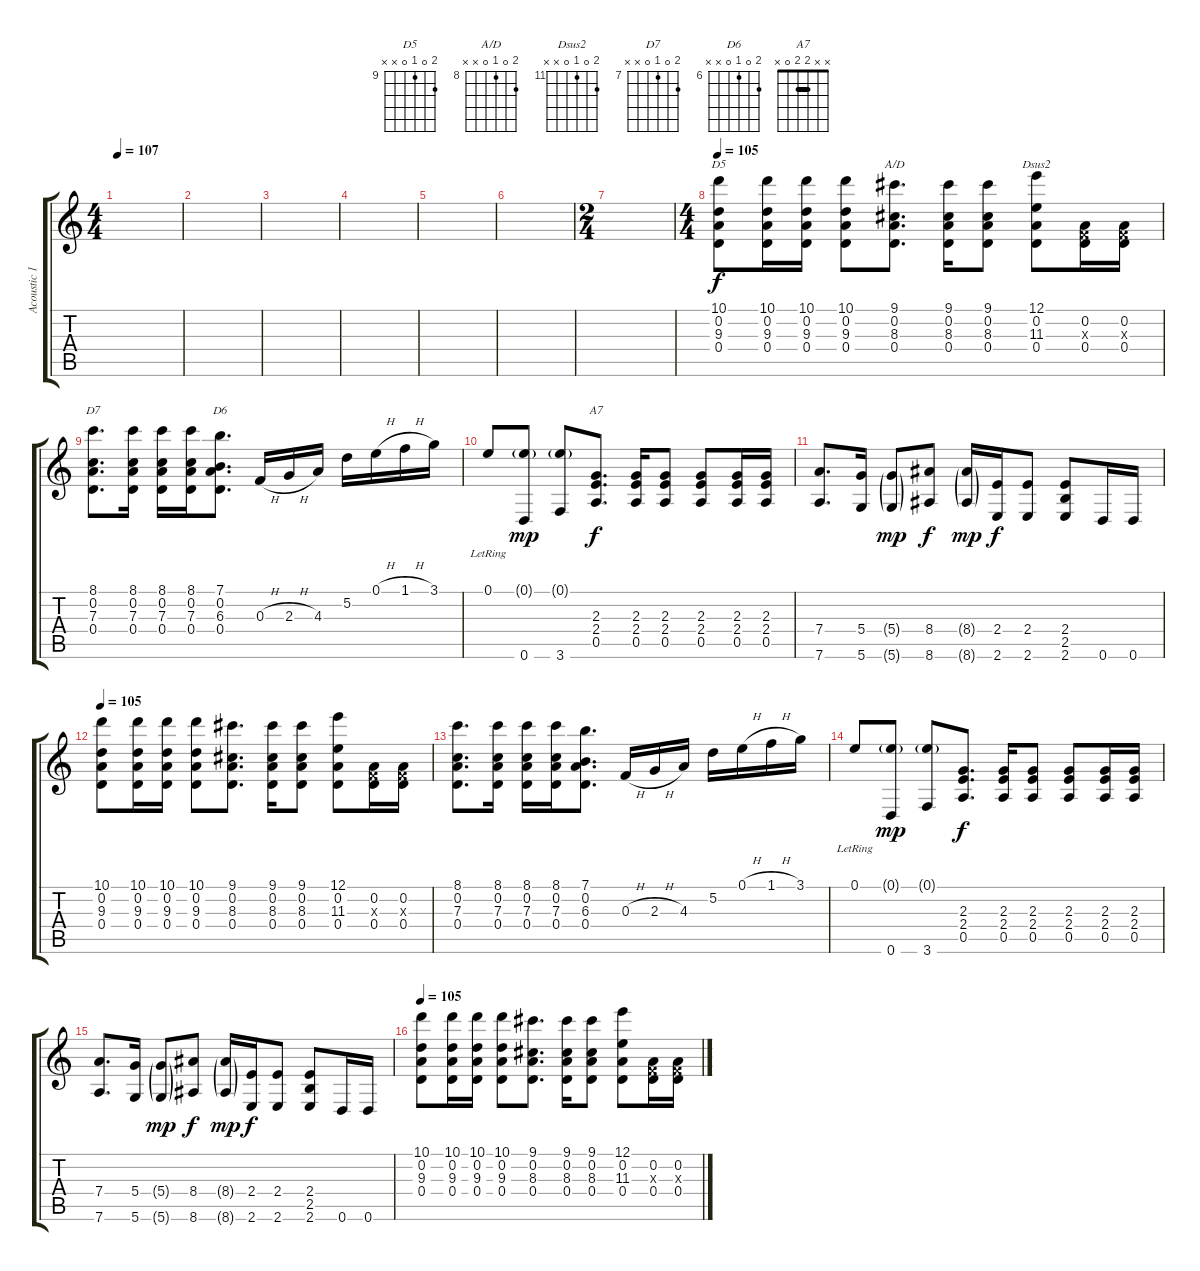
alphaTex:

\track ("Acoustic 12 str 2" "Acoustic 1") {instrument acousticguitarsteel}
\staff {score tabs}
\tuning (E4 A3 F3 D3 A2 D2) {hide}
\chord ("D5" 10 0 9 0 x x) {firstfret 9}
\chord ("A/D" 9 0 8 0 x x) {firstfret 8}
\chord ("Dsus2" 12 0 11 0 x x) {firstfret 11}
\chord ("D7" 8 0 7 0 x x) {firstfret 7}
\chord ("D6" 7 0 6 0 x x) {firstfret 6}
\chord ("A7" x x 2 2 0 x) {barre 2}
\ts (4 4)
\tempo 107
\clef g2
\ks c
|
|
|
|
|
|
\ts (2 4)
|
\ts (4 4)
\tempo 105
(10.1 0.2 9.3 0.4).8{ch "D5"} (10.1 0.2 9.3 0.4).16 (10.1 0.2 9.3 0.4).16 (10.1 0.2 9.3 0.4).8 (9.1 0.2 8.3 0.4).8{d ch "A/D"} (9.1 0.2 8.3 0.4).16 (9.1 0.2 8.3 0.4).8 (12.1 0.2 11.3 0.4).8{ch "Dsus2"} (0.2 0.3{x} 0.4).16 (0.2 0.3{x} 0.4).16 |
(8.1 0.2 7.3 0.4).8{d ch "D7"} (8.1 0.2 7.3 0.4).16 (8.1 0.2 7.3 0.4).16 (8.1 0.2 7.3 0.4).16 (7.1 0.2 6.3 0.4).8{d ch "D6"} 0.3{h}.16 2.3{h}.16 4.3.16 5.2.16 0.1{h}.16 1.1{h}.16 3.1.16 |
0.1{lr}.8 (0.1{g} 0.6).8{dy mp} (0.1{g} 3.6).8 (2.3 2.4 0.5).8{d ch "A7" dy f} (2.3 2.4 0.5).16 (2.3 2.4 0.5).8 (2.3 2.4 0.5).8 (2.3 2.4 0.5).16 (2.3 2.4 0.5).16 |
(7.4 7.6).8{d} (5.4 5.6).16 (5.4{g} 5.6{g}).8{dy mp} (8.4 8.6).8{dy f} (8.4{g} 8.6{g}).16{dy mp} (2.4 2.6).16{dy f} (2.4 2.6).8 (2.4 2.5 2.6).8 0.6.16 0.6.16 |
\tempo 105
(10.1 0.2 9.3 0.4).8 (10.1 0.2 9.3 0.4).16 (10.1 0.2 9.3 0.4).16 (10.1 0.2 9.3 0.4).8 (9.1 0.2 8.3 0.4).8{d} (9.1 0.2 8.3 0.4).16 (9.1 0.2 8.3 0.4).8 (12.1 0.2 11.3 0.4).8 (0.2 0.3{x} 0.4).16 (0.2 0.3{x} 0.4).16 |
(8.1 0.2 7.3 0.4).8{d} (8.1 0.2 7.3 0.4).16 (8.1 0.2 7.3 0.4).16 (8.1 0.2 7.3 0.4).16 (7.1 0.2 6.3 0.4).8{d} 0.3{h}.16 2.3{h}.16 4.3.16 5.2.16 0.1{h}.16 1.1{h}.16 3.1.16 |
0.1{lr}.8 (0.1{g} 0.6).8{dy mp} (0.1{g} 3.6).8 (2.3 2.4 0.5).8{d dy f} (2.3 2.4 0.5).16 (2.3 2.4 0.5).8 (2.3 2.4 0.5).8 (2.3 2.4 0.5).16 (2.3 2.4 0.5).16 |
(7.4 7.6).8{d} (5.4 5.6).16 (5.4{g} 5.6{g}).8{dy mp} (8.4 8.6).8{dy f} (8.4{g} 8.6{g}).16{dy mp} (2.4 2.6).16{dy f} (2.4 2.6).8 (2.4 2.5 2.6).8 0.6.16 0.6.16 |
\tempo 105
(10.1 0.2 9.3 0.4).8 (10.1 0.2 9.3 0.4).16 (10.1 0.2 9.3 0.4).16 (10.1 0.2 9.3 0.4).8 (9.1 0.2 8.3 0.4).8{d} (9.1 0.2 8.3 0.4).16 (9.1 0.2 8.3 0.4).8 (12.1 0.2 11.3 0.4).8 (0.2 0.3{x} 0.4).16 (0.2 0.3{x} 0.4).16
